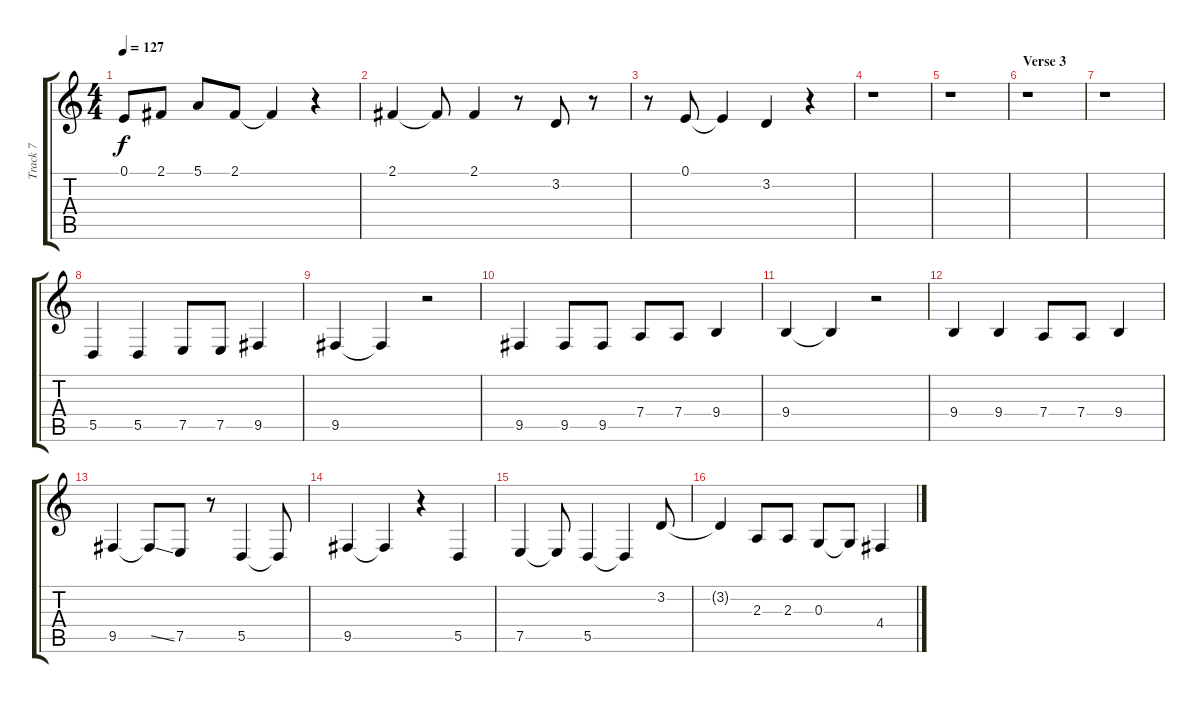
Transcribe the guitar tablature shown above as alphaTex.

\track ("Track 7" "Track 7") {instrument violin}
\staff {score tabs}
\tuning (E4 B3 G3 D3 A2 E2) {hide}
\ts (4 4)
\tempo 127
\clef g2
\ks c
0.1.8{dy f} 2.1.8 5.1.8 2.1.8 2.1{t}.4 r.4 |
2.1.4 2.1{t}.8 2.1.4 r.8 3.2.8 r.8 |
r.8 0.1.8 0.1{t}.4 3.2.4 r.4 |
r.1 |
r.1 |
\section ("" "Verse 3")
r.1 |
r.1 |
5.5.4 5.5.4 7.5.8 7.5.8 9.5.4 |
9.5.4 9.5{t}.4 r.2 |
9.5.4 9.5.8 9.5.8 7.4.8 7.4.8 9.4.4 |
9.4.4 9.4{t}.4 r.2 |
9.4.4 9.4.4 7.4.8 7.4.8 9.4.4 |
9.5.4 9.5{ss t}.8 7.5.8 r.8 5.5.4 5.5{t}.8 |
9.5.4 9.5{t}.4 r.4 5.5.4 |
7.5.4 7.5{t}.8 5.5.4 5.5{t}.4 3.2.8 |
3.2{t}.4 2.3.8 2.3.8 0.3.8 0.3{t}.8 4.4.4
